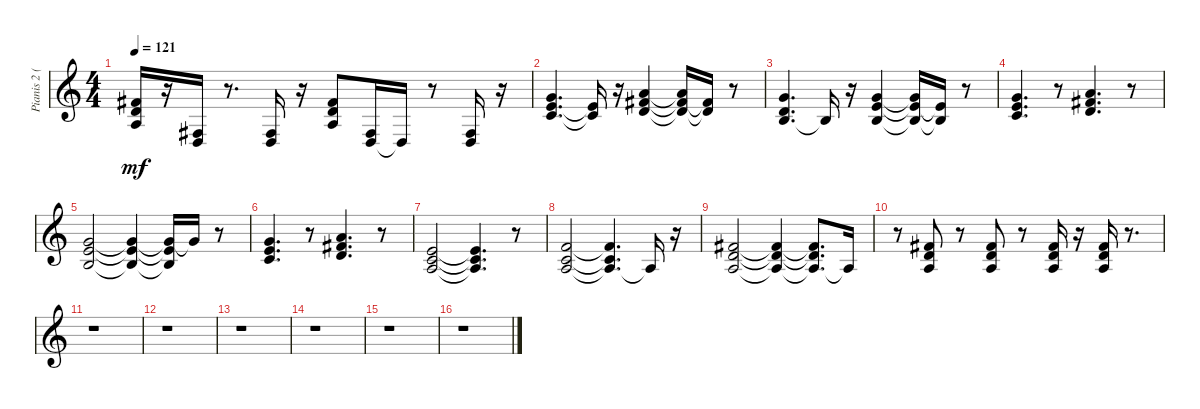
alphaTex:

\track ("Pianis 2 (Staff 1)" "Pianis 2 (") {instrument acousticgrandpiano}
\staff {score}
\tuning (E4 B3 G3 D3 A2 E2 B1) {hide}
\ts (4 4)
\tempo 121
\clef g2
\ks c
(2.1 3.2 2.3).16{dy mf} r.16 (0.4 9.5).16 r.8{d} (0.4 9.5).16 r.16 (2.1 3.2 2.3).8 (0.4 9.5).16 0.4{t}.16 r.8 (0.4 9.5).16 r.16 |
(0.1 1.2 12.3).4{d} (0.1{t} 1.2{t}).16 r.16 (2.1 3.2 14.3).4 (2.1{t} 3.2{t} 14.3{t}).16 (2.1{t} 3.2{t}).16 r.8 |
(3.1 0.2 7.3).4{d} 0.2{t}.16 r.16 (0.1 0.2 12.3).4 (0.1{t} 0.2{t} 12.3{t}).16 (0.1{t} 0.2{t}).16 r.8 |
(0.1 1.2 12.3).4{d} r.8 (2.1 3.2 14.3).4{d} r.8 |
(3.1 5.2 4.3).2 (3.1{t} 5.2{t} 4.3{t}).4 (3.1{t} 5.2{t} 4.3{t}).16 3.1{t}.16 r.8 |
(0.1 1.2 12.3).4{d} r.8 (2.1 3.2 14.3).4{d} r.8 |
(0.1 1.2 2.3).2 (0.1{t} 1.2{t} 2.3{t}).4{d} r.8 |
(1.1 1.2 2.3).2 (1.1{t} 1.2{t} 2.3{t}).4{d} 2.3{t}.16 r.16 |
(2.1 3.2 2.3).2 (2.1{t} 3.2{t} 2.3{t}).4 (2.1{t} 3.2{t} 2.3{t}).8{d} 2.3{t}.16 |
r.8 (2.1 3.2 2.3).8 r.8 (2.1 3.2 2.3).8 r.8 (2.1 3.2 2.3).16 r.16 (2.1 3.2 2.3).16 r.8{d} |
r.1 |
r.1 |
r.1 |
r.1 |
r.1 |
r.1
